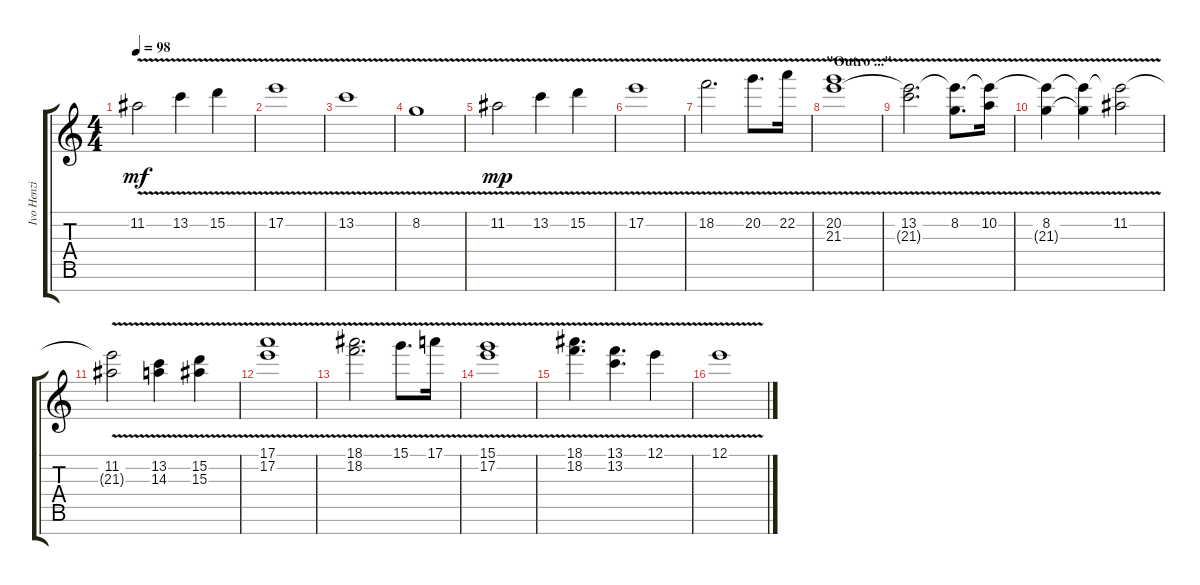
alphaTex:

\track ("Ivo Henzi" "Ivo Henzi") {instrument overdrivenguitar}
\staff {score tabs}
\tuning (E4 B3 G3 D3 A2 E2 B1) {hide}
\ts (4 4)
\tempo 98
\clef g2
\ks c
11.2{v}.2{dy mf} 13.2{v}.4 15.2{v}.4 |
17.2{v}.1 |
13.2{v}.1 |
8.2{v}.1 |
11.2{v}.2{dy mp} 13.2{v}.4 15.2{v}.4 |
17.2{v}.1 |
18.2{v}.2{d} 20.2{v}.8{d} 22.2{v}.16 |
\section ("" "\"Outro ...\"")
(20.2{v} 21.3{v}).1 |
(13.2{v} 21.3{t}).2{d} (8.2{v} 21.3{t}).8{d} (10.2{v} 21.3{t}).16 |
(8.2{v} 21.3{t}).4 (8.2{v t} 21.3{t}).4 (11.2{v} 21.3{t}).2 |
(11.2{v} 21.3{t}).2 (13.2{v} 14.3{v}).4 (15.2{v} 15.3{v}).4 |
(17.1{v} 17.2{v}).1 |
(18.1{v} 18.2{v}).2{d} 15.1{v}.8{d} 17.1{v}.16 |
(15.1{v} 17.2{v}).1 |
(18.1{v} 18.2{v}).4{d} (13.1{v} 13.2{v}).4{d} 12.1{v}.4 |
12.1{v}.1
